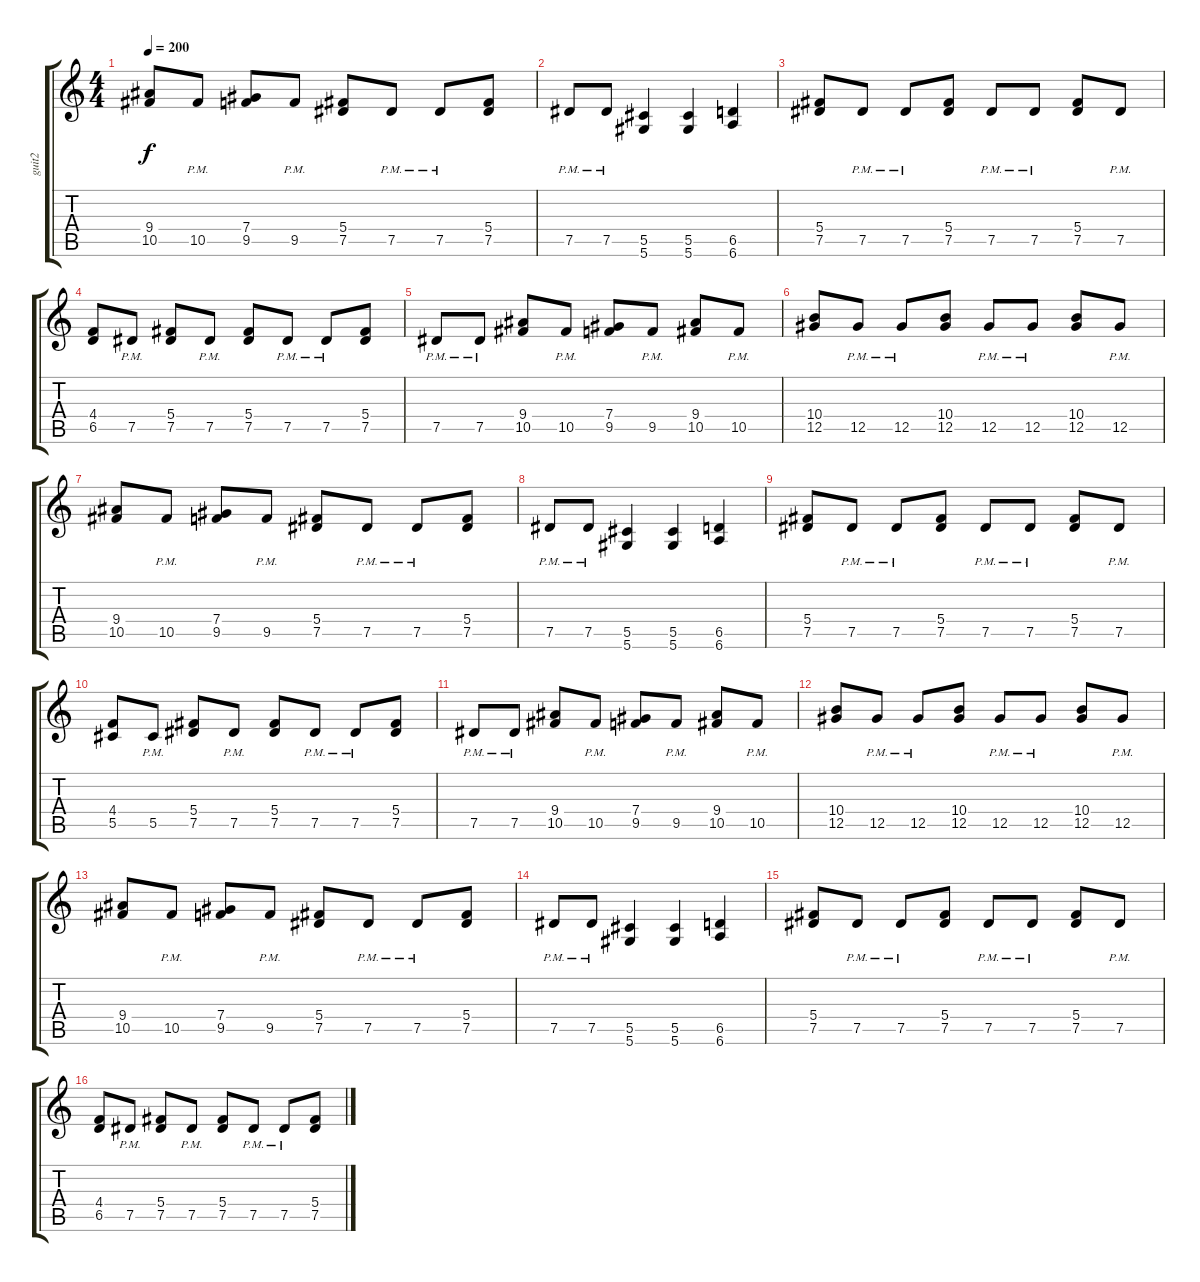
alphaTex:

\track ("guit2" "guit2") {instrument distortionguitar}
\staff {score tabs}
\tuning (Eb4 Bb3 Gb3 Db3 Ab2 Eb2) {hide}
\ts (4 4)
\tempo 200
\clef g2
\ks c
(9.4 10.5).8{dy f} 10.5{pm}.8 (7.4 9.5).8 9.5{pm}.8 (5.4 7.5).8 7.5{pm}.8 7.5{pm}.8 (5.4 7.5).8 |
7.5{pm}.8 7.5{pm}.8 (5.5 5.6).4 (5.5 5.6).4 (6.5 6.6).4 |
(5.4 7.5).8 7.5{pm}.8 7.5{pm}.8 (5.4 7.5).8 7.5{pm}.8 7.5{pm}.8 (5.4 7.5).8 7.5{pm}.8 |
(4.4 6.5).8 7.5{pm}.8 (5.4 7.5).8 7.5{pm}.8 (5.4 7.5).8 7.5{pm}.8 7.5{pm}.8 (5.4 7.5).8 |
7.5{pm}.8 7.5{pm}.8 (9.4 10.5).8 10.5{pm}.8 (7.4 9.5).8 9.5{pm}.8 (9.4 10.5).8 10.5{pm}.8 |
(10.4 12.5).8 12.5{pm}.8 12.5{pm}.8 (10.4 12.5).8 12.5{pm}.8 12.5{pm}.8 (10.4 12.5).8 12.5{pm}.8 |
(9.4 10.5).8 10.5{pm}.8 (7.4 9.5).8 9.5{pm}.8 (5.4 7.5).8 7.5{pm}.8 7.5{pm}.8 (5.4 7.5).8 |
7.5{pm}.8 7.5{pm}.8 (5.5 5.6).4 (5.5 5.6).4 (6.5 6.6).4 |
(5.4 7.5).8 7.5{pm}.8 7.5{pm}.8 (5.4 7.5).8 7.5{pm}.8 7.5{pm}.8 (5.4 7.5).8 7.5{pm}.8 |
(4.4 5.5).8 5.5{pm}.8 (5.4 7.5).8 7.5{pm}.8 (5.4 7.5).8 7.5{pm}.8 7.5{pm}.8 (5.4 7.5).8 |
7.5{pm}.8 7.5{pm}.8 (9.4 10.5).8 10.5{pm}.8 (7.4 9.5).8 9.5{pm}.8 (9.4 10.5).8 10.5{pm}.8 |
(10.4 12.5).8 12.5{pm}.8 12.5{pm}.8 (10.4 12.5).8 12.5{pm}.8 12.5{pm}.8 (10.4 12.5).8 12.5{pm}.8 |
(9.4 10.5).8 10.5{pm}.8 (7.4 9.5).8 9.5{pm}.8 (5.4 7.5).8 7.5{pm}.8 7.5{pm}.8 (5.4 7.5).8 |
7.5{pm}.8 7.5{pm}.8 (5.5 5.6).4 (5.5 5.6).4 (6.5 6.6).4 |
(5.4 7.5).8 7.5{pm}.8 7.5{pm}.8 (5.4 7.5).8 7.5{pm}.8 7.5{pm}.8 (5.4 7.5).8 7.5{pm}.8 |
(4.4 6.5).8 7.5{pm}.8 (5.4 7.5).8 7.5{pm}.8 (5.4 7.5).8 7.5{pm}.8 7.5{pm}.8 (5.4 7.5).8
